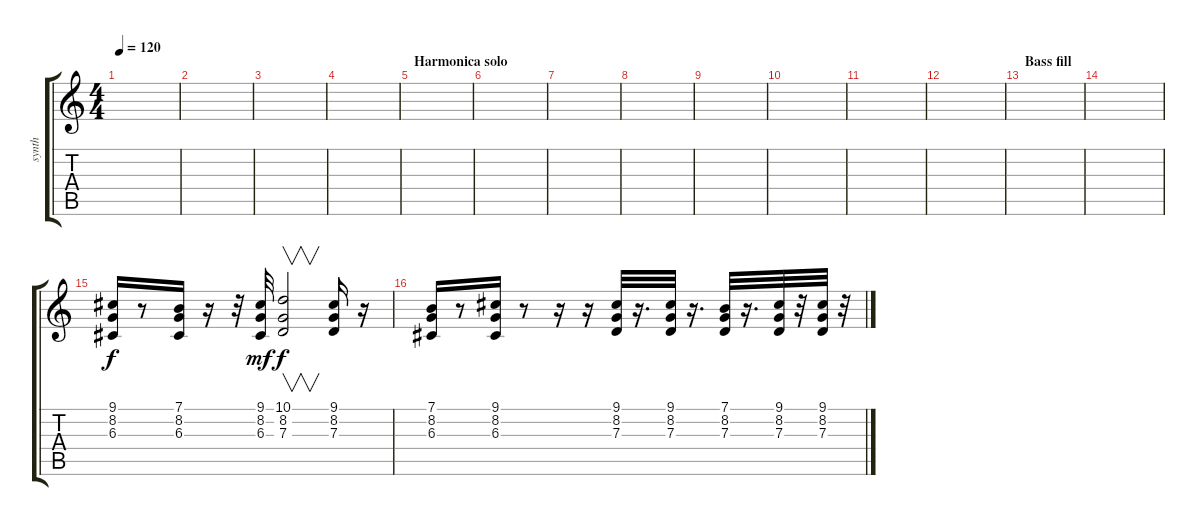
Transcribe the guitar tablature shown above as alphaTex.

\track ("synth" "synth") {instrument lead2sawtooth}
\staff {score tabs}
\tuning (E4 B3 G3 D3 A2 E2) {hide}
\ts (4 4)
\tempo 120
\clef g2
\ks c
|
|
|
|
\section ("" "Harmonica solo")
|
|
|
|
|
|
|
|
\section ("" "Bass fill")
|
|
(9.1 8.2 6.3).16 r.8 (7.1 8.2 6.3).16 r.16 r.32 (9.1 8.2 6.3).32{dy mf} (10.1 8.2 7.3).2{v dy f} (9.1 8.2 7.3).16 r.16 |
(7.1 8.2 6.3).16 r.8 (9.1 8.2 6.3).16 r.8 r.16 r.16 (9.1 8.2 7.3).32 r.16{d} (9.1 8.2 7.3).32 r.16{d} (7.1 8.2 7.3).32 r.16{d} (9.1 8.2 7.3).32 r.32 (9.1 8.2 7.3).32 r.32
